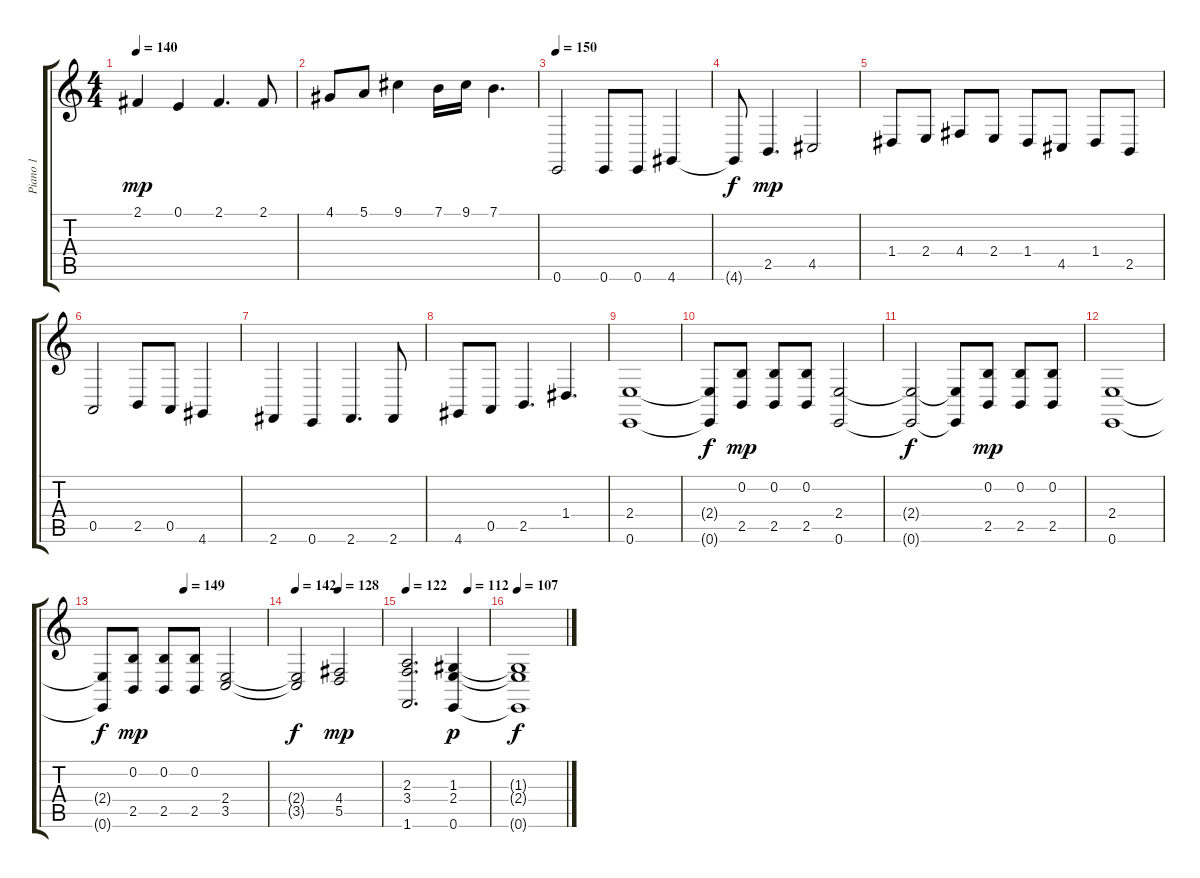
\track ("Piano 1" "Piano 1") {instrument acousticgrandpiano}
\staff {score tabs}
\tuning (E4 B3 G3 D3 A2 E2) {hide}
\ts (4 4)
\tempo 140
\clef g2
\ks c
2.1.4{dy mp} 0.1.4 2.1.4{d} 2.1.8 |
4.1.8 5.1.8 9.1.4 7.1.16 9.1.16 7.1.4{d} |
\tempo 150
0.6.2 0.6.8 0.6.8 4.6.4 |
4.6{t}.8{dy f} 2.5.4{d dy mp} 4.5.2 |
1.4.8 2.4.8 4.4.8 2.4.8 1.4.8 4.5.8 1.4.8 2.5.8 |
0.5.2 2.5.8 0.5.8 4.6.4 |
2.6.4 0.6.4 2.6.4{d} 2.6.8 |
4.6.8 0.5.8 2.5.4{d} 1.4.4{d} |
(2.4 0.6).1 |
(2.4{t} 0.6{t}).8{dy f} (0.2 2.5).8{dy mp} (0.2 2.5).8 (0.2 2.5).8 (2.4 0.6).2 |
(2.4{t} 0.6{t}).2{dy f} (2.4{t} 0.6{t}).8 (0.2 2.5).8{dy mp} (0.2 2.5).8 (0.2 2.5).8 |
(2.4 0.6).1 |
\tempo (149 0.5)
(2.4{t} 0.6{t}).8{dy f} (0.2 2.5).8{dy mp} (0.2 2.5).8 (0.2 2.5).8 (2.4 3.5).2 |
\tempo 142
\tempo (128 0.5)
(2.4{t} 3.5{t}).2{dy f} (4.4 5.5).2{dy mp} |
\tempo 122
\tempo (112 0.75)
(2.3 3.4 1.6).2{d} (1.3 2.4 0.6).4{dy p} |
\tempo 107
(1.3{t} 2.4{t} 0.6{t}).1{dy f}
